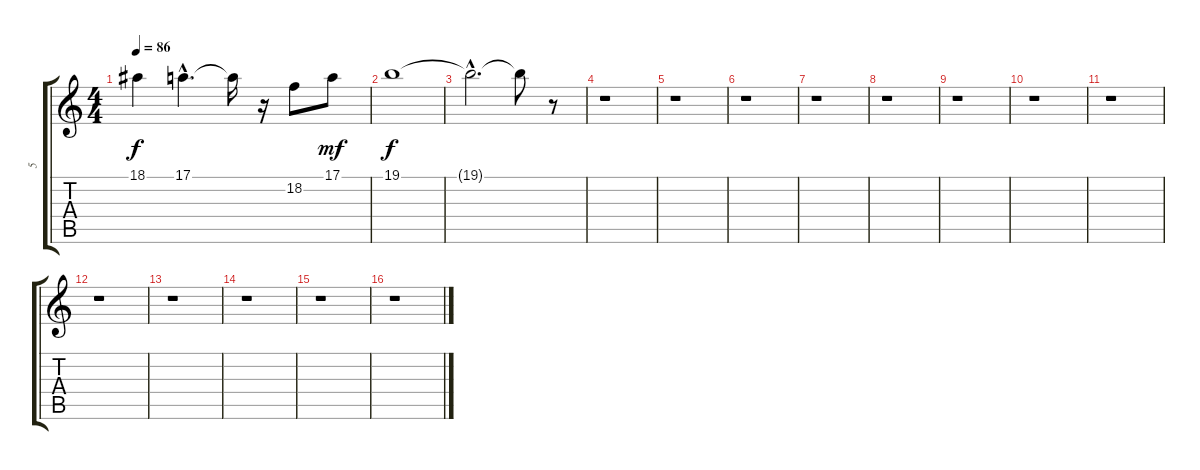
\track ("5" "5") {instrument flute}
\staff {score tabs}
\tuning (E4 B3 G3 D3 A2 E2) {hide}
\ts (4 4)
\tempo 86
\clef g2
\ks c
18.1.4{dy f} 17.1{hac}.4{d} 17.1{t}.16 r.16 18.2.8 17.1.8{dy mf} |
19.1.1{dy f} |
19.1{hac t}.2{d} 19.1{t}.8 r.8 |
r.1 |
r.1 |
r.1 |
r.1 |
r.1 |
r.1 |
r.1 |
r.1 |
r.1 |
r.1 |
r.1 |
r.1 |
r.1
